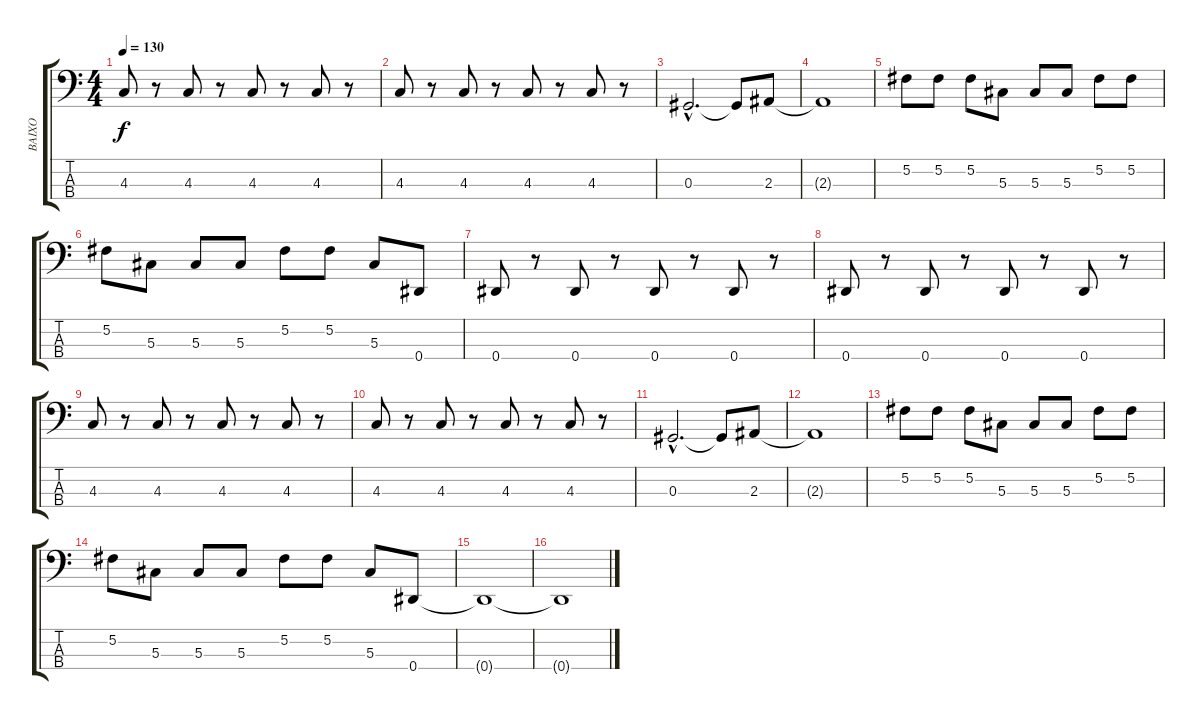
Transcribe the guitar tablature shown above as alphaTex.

\track ("BAIXO" "BAIXO") {instrument electricbasspick}
\staff {score tabs}
\tuning (Gb2 Db2 Ab1 Eb1) {hide}
\ts (4 4)
\tempo 130
\clef f4
\ks c
4.3.8{dy f} r.8 4.3.8 r.8 4.3.8 r.8 4.3.8 r.8 |
4.3.8 r.8 4.3.8 r.8 4.3.8 r.8 4.3.8 r.8 |
0.3{hac}.2{d} 0.3{t}.8 2.3.8 |
2.3{t}.1 |
5.2.8 5.2.8 5.2.8 5.3.8 5.3.8 5.3.8 5.2.8 5.2.8 |
5.2.8 5.3.8 5.3.8 5.3.8 5.2.8 5.2.8 5.3.8 0.4.8 |
0.4.8 r.8 0.4.8 r.8 0.4.8 r.8 0.4.8 r.8 |
0.4.8 r.8 0.4.8 r.8 0.4.8 r.8 0.4.8 r.8 |
4.3.8 r.8 4.3.8 r.8 4.3.8 r.8 4.3.8 r.8 |
4.3.8 r.8 4.3.8 r.8 4.3.8 r.8 4.3.8 r.8 |
0.3{hac}.2{d} 0.3{t}.8 2.3.8 |
2.3{t}.1 |
5.2.8 5.2.8 5.2.8 5.3.8 5.3.8 5.3.8 5.2.8 5.2.8 |
5.2.8 5.3.8 5.3.8 5.3.8 5.2.8 5.2.8 5.3.8 0.4.8 |
0.4{t}.1 |
0.4{t}.1
